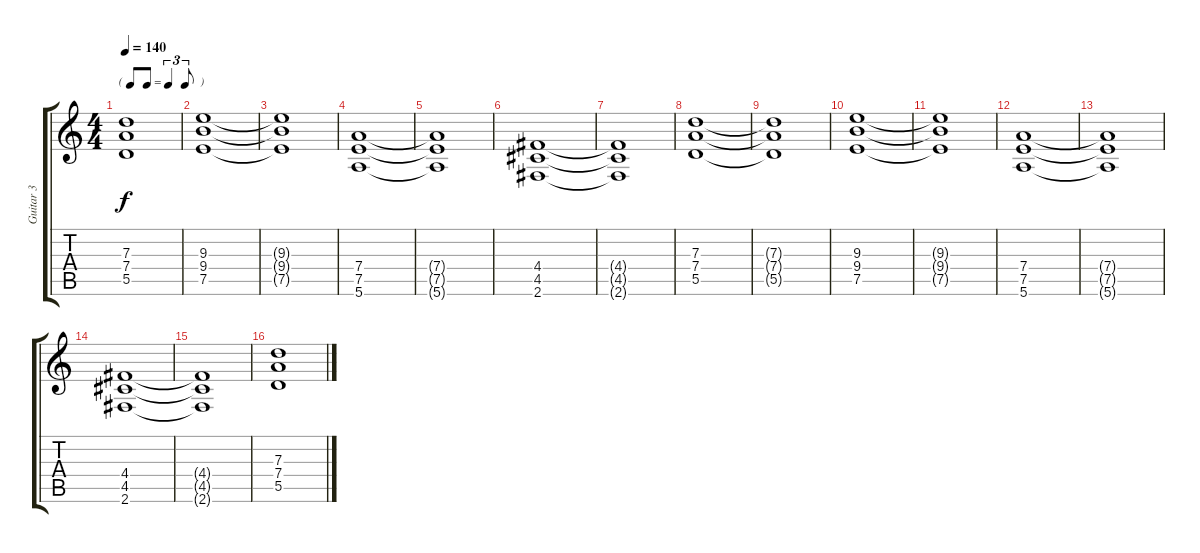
\track ("Guitar 3" "Guitar 3") {instrument distortionguitar}
\staff {score tabs}
\tuning (E4 B3 G3 D3 A2 E2) {hide}
\ts (4 4)
\tf triplet8th
\tempo 140
\clef g2
\ks c
(7.3{t} 7.4{t} 5.5{t}).1{dy f} |
(9.3 9.4 7.5).1 |
(9.3{t} 9.4{t} 7.5{t}).1 |
(7.4 7.5 5.6).1 |
(7.4{t} 7.5{t} 5.6{t}).1 |
(4.4 4.5 2.6).1 |
(4.4{t} 4.5{t} 2.6{t}).1 |
(7.3 7.4 5.5).1 |
(7.3{t} 7.4{t} 5.5{t}).1 |
(9.3 9.4 7.5).1 |
(9.3{t} 9.4{t} 7.5{t}).1 |
(7.4 7.5 5.6).1{volume 12} |
(7.4{t} 7.5{t} 5.6{t}).1 |
(4.4 4.5 2.6).1{volume 8} |
(4.4{t} 4.5{t} 2.6{t}).1 |
(7.3 7.4 5.5).1{volume 4}
